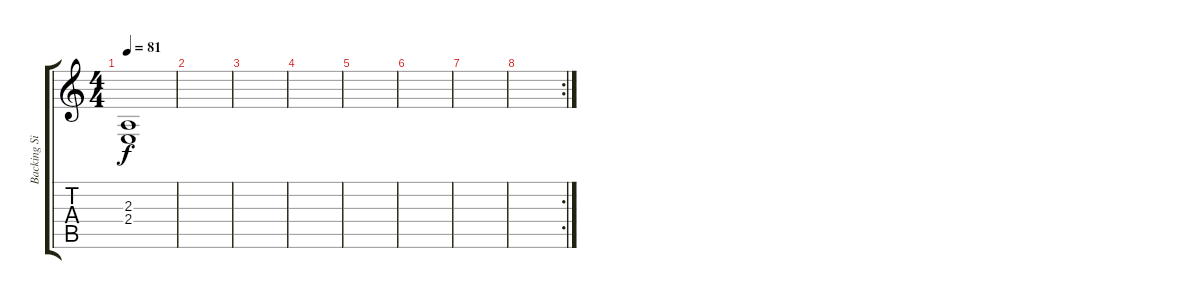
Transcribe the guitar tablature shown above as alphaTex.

\track ("Backing Singers" "Backing Si") {instrument voiceoohs}
\staff {score tabs}
\tuning (E4 B3 G3 D3 A2 E2) {hide}
\ts (4 4)
\tempo 81
\clef g2
\ks c
(2.3 2.4).1{dy f} |
|
|
|
|
|
|
\rc 2
